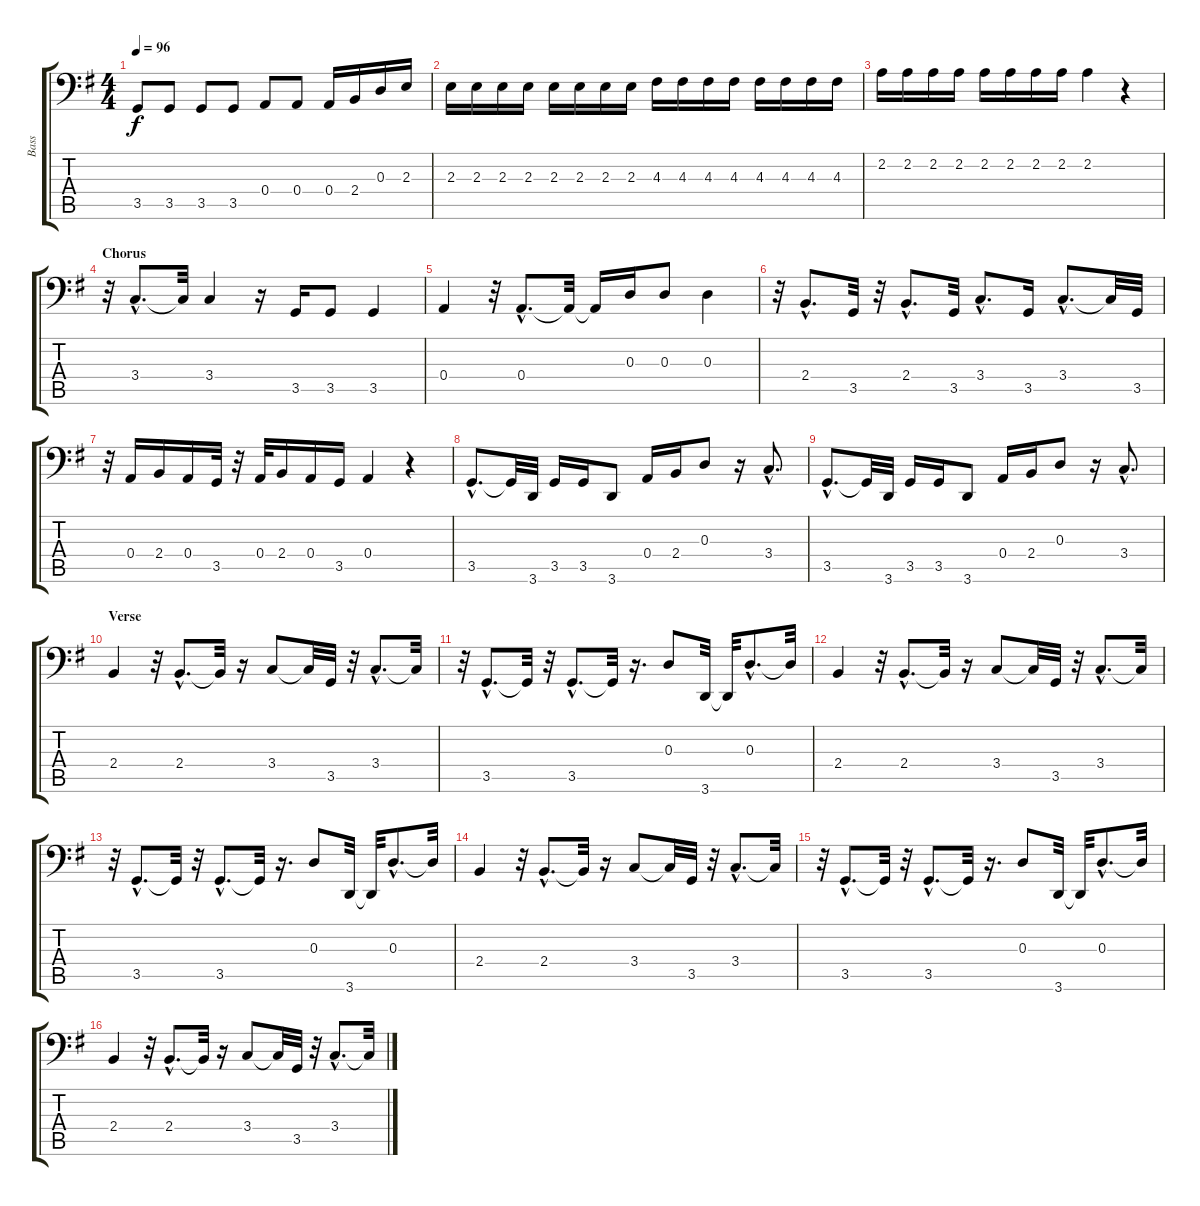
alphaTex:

\track ("Bass" "Bass") {instrument electricbassfinger}
\staff {score tabs}
\tuning (C3 G2 D2 A1 E1 B0) {hide}
\ts (4 4)
\tempo 96
\clef f4
\ks g
3.5.8{dy f} 3.5.8 3.5.8 3.5.8 0.4.8 0.4.8 0.4.16 2.4.16 0.3.16 2.3.16 |
2.3.16 2.3.16 2.3.16 2.3.16 2.3.16 2.3.16 2.3.16 2.3.16 4.3.16 4.3.16 4.3.16 4.3.16 4.3.16 4.3.16 4.3.16 4.3.16 |
2.2.16 2.2.16 2.2.16 2.2.16 2.2.16 2.2.16 2.2.16 2.2.16 2.2.4 r.4 |
\section ("" "Chorus")
r.32 3.4{hac}.8{d} 3.4{t}.32 3.4.4 r.16 3.5.16 3.5.8 3.5.4 |
0.4.4 r.32 0.4{hac}.8{d} 0.4{t}.32 0.4{t}.16 0.3.16 0.3.8 0.3.4 |
r.32 2.4{hac}.8{d} 3.5.32 r.32 2.4{hac}.8{d} 3.5.32 3.4{hac}.8{d} 3.5.16 3.4{hac}.8{d} 3.4{t}.32 3.5.32 |
r.32 0.4.16 2.4.16 0.4.16 3.5.32 r.32 0.4.32 2.4.16 0.4.16 3.5.16 0.4.4 r.4 |
3.5{hac}.8{d} 3.5{t}.32 3.6.32 3.5.16 3.5.16 3.6.8 0.4.16 2.4.16 0.3.8 r.16 3.4{hac}.8{d} |
3.5{hac}.8{d} 3.5{t}.32 3.6.32 3.5.16 3.5.16 3.6.8 0.4.16 2.4.16 0.3.8 r.16 3.4{hac}.8{d} |
\section ("" "Verse")
2.4.4 r.32 2.4{hac}.8{d} 2.4{t}.32 r.16 3.4.8 3.4{t}.32 3.5.32 r.32 3.4{hac}.8{d} 3.4{t}.32 |
r.32 3.5{hac}.8{d} 3.5{t}.32 r.32 3.5{hac}.8{d} 3.5{t}.32 r.16{d} 0.3.8 3.6.32 3.6{t}.32 0.3{hac}.8{d} 0.3{t}.32 |
2.4.4 r.32 2.4{hac}.8{d} 2.4{t}.32 r.16 3.4.8 3.4{t}.32 3.5.32 r.32 3.4{hac}.8{d} 3.4{t}.32 |
r.32 3.5{hac}.8{d} 3.5{t}.32 r.32 3.5{hac}.8{d} 3.5{t}.32 r.16{d} 0.3.8 3.6.32 3.6{t}.32 0.3{hac}.8{d} 0.3{t}.32 |
2.4.4 r.32 2.4{hac}.8{d} 2.4{t}.32 r.16 3.4.8 3.4{t}.32 3.5.32 r.32 3.4{hac}.8{d} 3.4{t}.32 |
r.32 3.5{hac}.8{d} 3.5{t}.32 r.32 3.5{hac}.8{d} 3.5{t}.32 r.16{d} 0.3.8 3.6.32 3.6{t}.32 0.3{hac}.8{d} 0.3{t}.32 |
2.4.4 r.32 2.4{hac}.8{d} 2.4{t}.32 r.16 3.4.8 3.4{t}.32 3.5.32 r.32 3.4{hac}.8{d} 3.4{t}.32
